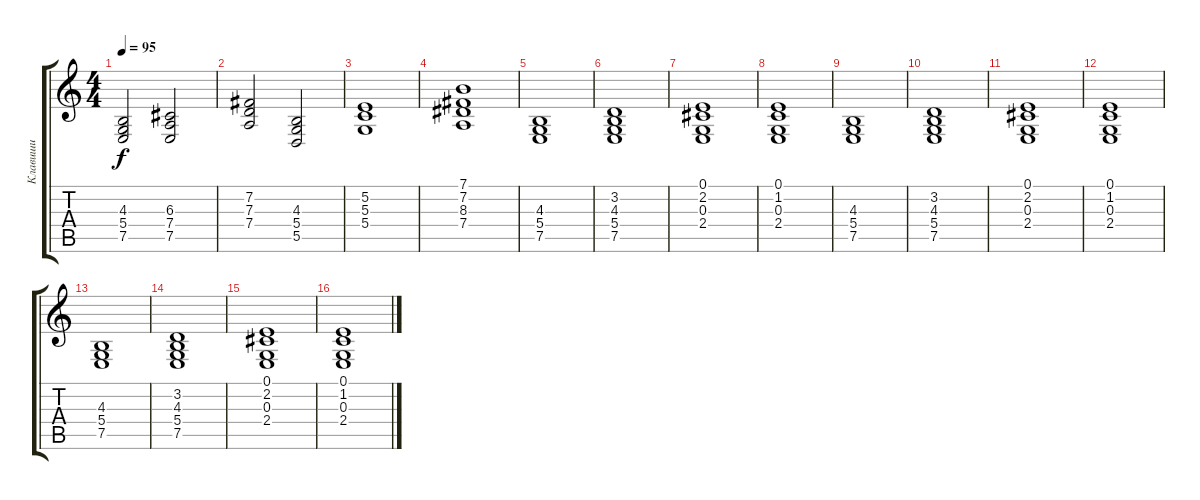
\track ("Клавиши" "Клавиши") {instrument cello}
\staff {score tabs}
\tuning (E4 B3 G3 D3 A2 E2) {hide}
\ts (4 4)
\tempo 95
\clef g2
\ks c
(4.3 5.4 7.5).2{dy f} (6.3 7.4 7.5).2 |
(7.2 7.3 7.4).2 (4.3 5.4 5.5).2 |
(5.2 5.3 5.4).1 |
(7.1 7.2 8.3 7.4).1 |
(4.3 5.4 7.5).1 |
(3.2 4.3 5.4 7.5).1 |
(0.1 2.2 0.3 2.4).1 |
(0.1 1.2 0.3 2.4).1 |
(4.3 5.4 7.5).1 |
(3.2 4.3 5.4 7.5).1 |
(0.1 2.2 0.3 2.4).1 |
(0.1 1.2 0.3 2.4).1 |
(4.3 5.4 7.5).1 |
(3.2 4.3 5.4 7.5).1 |
(0.1 2.2 0.3 2.4).1 |
(0.1 1.2 0.3 2.4).1
